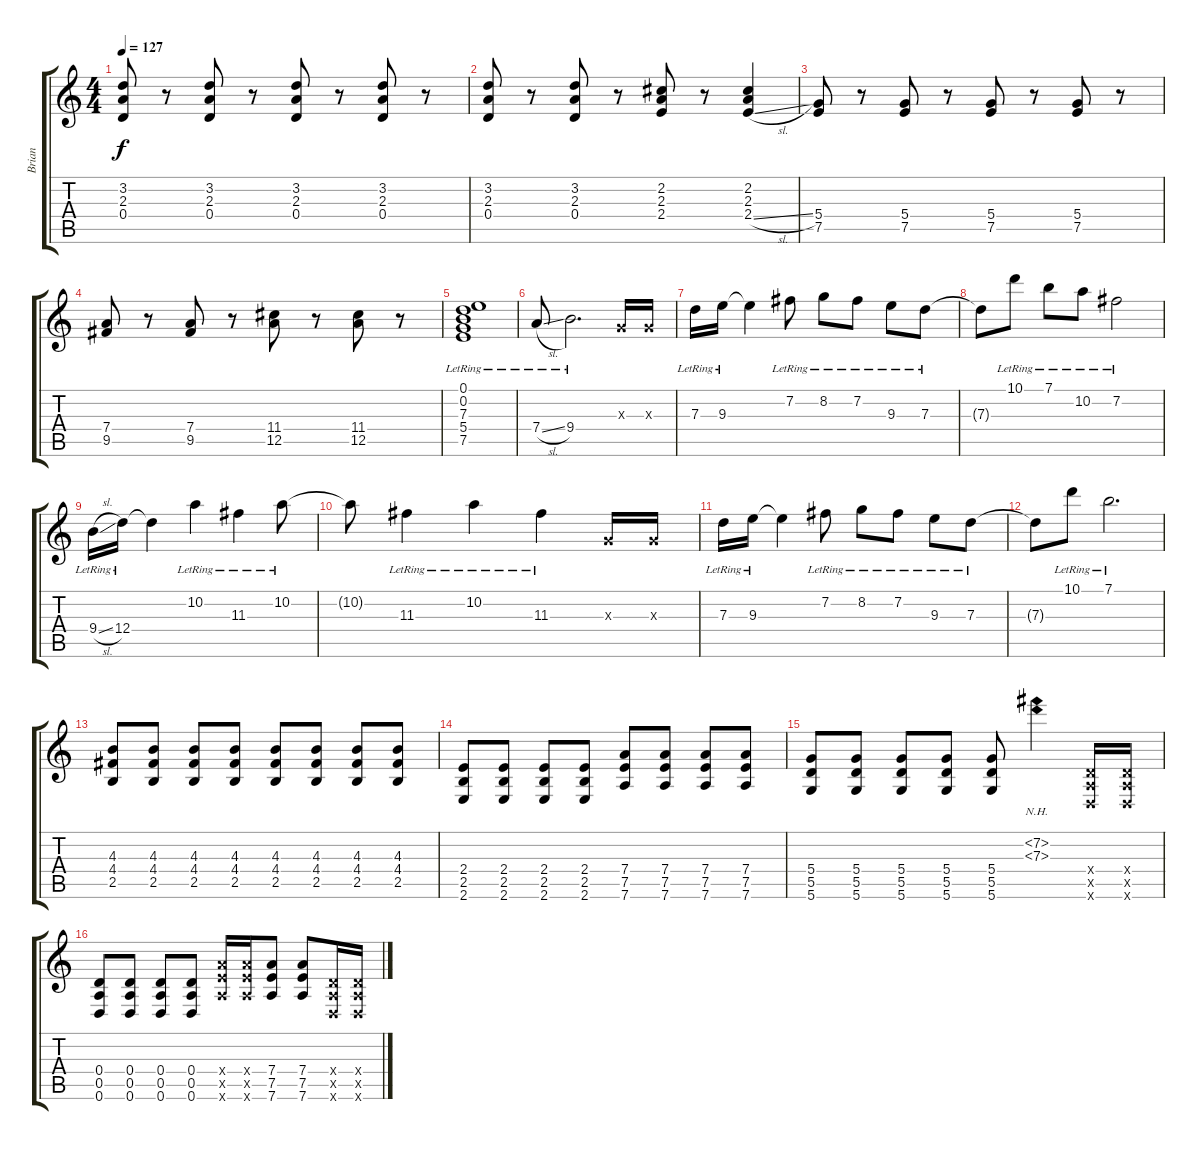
\track ("Brian" "Brian") {instrument distortionguitar}
\staff {score tabs}
\tuning (E4 B3 G3 D3 A2 D2) {hide}
\ts (4 4)
\tempo 127
\clef g2
\ks c
(3.2 2.3 0.4).8{dy f} r.8 (3.2 2.3 0.4).8 r.8 (3.2 2.3 0.4).8 r.8 (3.2 2.3 0.4).8 r.8 |
(3.2 2.3 0.4).8 r.8 (3.2 2.3 0.4).8 r.8 (2.2 2.3 2.4).8 r.8 (2.2 2.3 2.4{sl}).4 |
(5.4 7.5).8 r.8 (5.4 7.5).8 r.8 (5.4 7.5).8 r.8 (5.4 7.5).8 r.8 |
(7.4 9.5).8 r.8 (7.4 9.5).8 r.8 (11.4 12.5).8 r.8 (11.4 12.5).8 r.8 |
(0.1{lr} 0.2{lr} 7.3{lr} 5.4{lr} 7.5{lr}).1{instrument electricguitarjazz} |
7.4{sl lr}.8 9.4{lr}.2{d} 0.3{x}.16 0.3{x}.16 |
7.3{lr}.16 9.3{lr}.16 9.3{t}.4 7.2{lr}.8 8.2{lr}.8 7.2{lr}.8 9.3{lr}.8 7.3{lr}.8 |
7.3{t}.8 10.1{lr}.8 7.1{lr}.8 10.2{lr}.8 7.2{lr}.2 |
9.4{sl lr}.16 12.4{lr}.16 12.4{t}.4 10.2{lr}.4 11.3{lr}.4 10.2{lr}.8 |
10.2{t}.8 11.3{lr}.4 10.2{lr}.4 11.3{lr}.4 0.3{x}.16 0.3{x}.16 |
7.3{lr}.16 9.3{lr}.16 9.3{t}.4 7.2{lr}.8 8.2{lr}.8 7.2{lr}.8 9.3{lr}.8 7.3{lr}.8 |
7.3{t}.8 10.1{lr}.8 7.1{lr}.2{d} |
(4.3 4.4 2.5).8{instrument distortionguitar} (4.3 4.4 2.5).8 (4.3 4.4 2.5).8 (4.3 4.4 2.5).8 (4.3 4.4 2.5).8 (4.3 4.4 2.5).8 (4.3 4.4 2.5).8 (4.3 4.4 2.5).8 |
(2.4 2.5 2.6).8 (2.4 2.5 2.6).8 (2.4 2.5 2.6).8 (2.4 2.5 2.6).8 (7.4 7.5 7.6).8 (7.4 7.5 7.6).8 (7.4 7.5 7.6).8 (7.4 7.5 7.6).8 |
(5.4 5.5 5.6).8 (5.4 5.5 5.6).8 (5.4 5.5 5.6).8 (5.4 5.5 5.6).8 (5.4 5.5 5.6).8 (7.2{nh} 7.3{nh}).4 (0.4{x} 0.5{x} 0.6{x}).16 (0.4{x} 0.5{x} 0.6{x}).16 |
(0.4 0.5 0.6).8 (0.4 0.5 0.6).8 (0.4 0.5 0.6).8 (0.4 0.5 0.6).8 (7.4{x} 7.5{x} 7.6{x}).16 (7.4{x} 7.5{x} 7.6{x}).16 (7.4 7.5 7.6).8 (7.4 7.5 7.6).8 (0.4{x} 0.5{x} 0.6{x}).16 (0.4{x} 0.5{x} 0.6{x}).16
